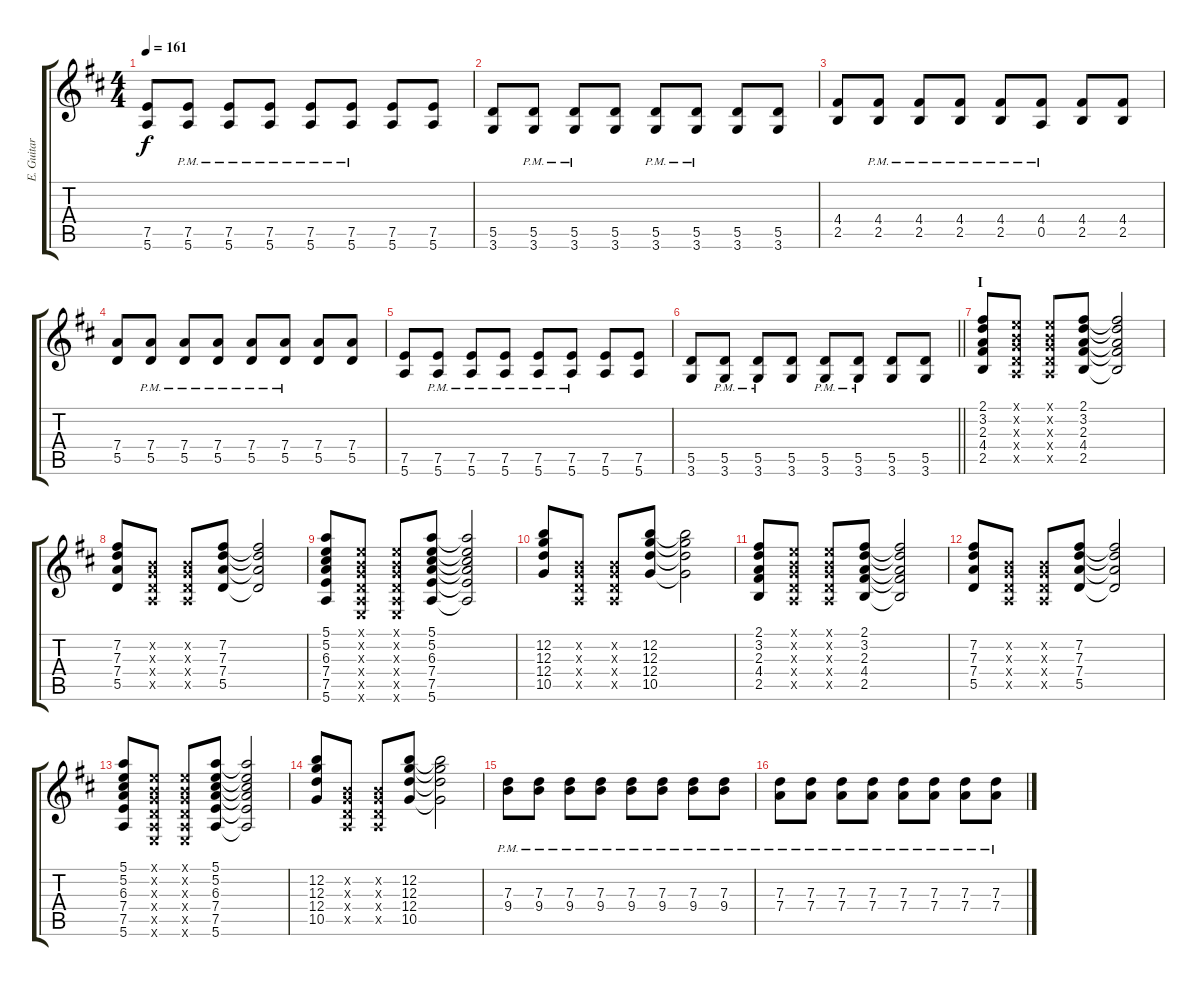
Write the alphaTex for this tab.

\track ("E. Guitar III" "E. Guitar ") {instrument overdrivenguitar}
\staff {score tabs}
\tuning (E4 B3 G3 D3 A2 E2) {hide}
\ts (4 4)
\tempo 161
\clef g2
\ks d
(7.5 5.6).8{dy f} (7.5{pm} 5.6{pm}).8 (7.5{pm} 5.6{pm}).8 (7.5{pm} 5.6{pm}).8 (7.5{pm} 5.6{pm}).8 (7.5{pm} 5.6{pm}).8 (7.5 5.6).8 (7.5 5.6).8 |
(5.5 3.6).8 (5.5{pm} 3.6{pm}).8 (5.5{pm} 3.6{pm}).8 (5.5 3.6).8 (5.5{pm} 3.6{pm}).8 (5.5{pm} 3.6{pm}).8 (5.5 3.6).8 (5.5 3.6).8 |
(4.4 2.5).8 (4.4{pm} 2.5{pm}).8 (4.4{pm} 2.5{pm}).8 (4.4{pm} 2.5{pm}).8 (4.4{pm} 2.5{pm}).8 (4.4{pm} 0.5{pm}).8 (4.4 2.5).8 (4.4 2.5).8 |
(7.4 5.5).8 (7.4{pm} 5.5{pm}).8 (7.4{pm} 5.5{pm}).8 (7.4{pm} 5.5{pm}).8 (7.4{pm} 5.5{pm}).8 (7.4{pm} 5.5{pm}).8 (7.4 5.5).8 (7.4 5.5).8 |
(7.5 5.6).8 (7.5{pm} 5.6{pm}).8 (7.5{pm} 5.6{pm}).8 (7.5{pm} 5.6{pm}).8 (7.5{pm} 5.6{pm}).8 (7.5{pm} 5.6{pm}).8 (7.5 5.6).8 (7.5 5.6).8 |
\barLineRight lightlight
(5.5 3.6).8 (5.5{pm} 3.6{pm}).8 (5.5{pm} 3.6{pm}).8 (5.5 3.6).8 (5.5{pm} 3.6{pm}).8 (5.5{pm} 3.6{pm}).8 (5.5 3.6).8 (5.5 3.6).8 |
\section ("" "I")
(2.1 3.2 2.3 4.4 2.5).8 (0.1{x} 0.2{x} 0.3{x} 0.4{x} 0.5{x}).8 (0.1{x} 0.2{x} 0.3{x} 0.4{x} 0.5{x}).8 (2.1 3.2 2.3 4.4 2.5).8 (2.1{t} 3.2{t} 2.3{t} 4.4{t} 2.5{t}).2 |
(7.2 7.3 7.4 5.5).8 (0.2{x} 0.3{x} 0.4{x} 0.5{x}).8 (0.2{x} 0.3{x} 0.4{x} 0.5{x}).8 (7.2 7.3 7.4 5.5).8 (7.2{t} 7.3{t} 7.4{t} 5.5{t}).2 |
(5.1 5.2 6.3 7.4 7.5 5.6).8 (0.1{x} 0.2{x} 0.3{x} 0.4{x} 0.5{x} 0.6{x}).8 (0.1{x} 0.2{x} 0.3{x} 0.4{x} 0.5{x} 0.6{x}).8 (5.1 5.2 6.3 7.4 7.5 5.6).8 (5.1{t} 5.2{t} 6.3{t} 7.4{t} 7.5{t} 5.6{t}).2 |
(12.2 12.3 12.4 10.5).8 (0.2{x} 0.3{x} 0.4{x} 0.5{x}).8 (0.2{x} 0.3{x} 0.4{x} 0.5{x}).8 (12.2 12.3 12.4 10.5).8 (12.2{t} 12.3{t} 12.4{t} 10.5{t}).2 |
(2.1 3.2 2.3 4.4 2.5).8 (0.1{x} 0.2{x} 0.3{x} 0.4{x} 0.5{x}).8 (0.1{x} 0.2{x} 0.3{x} 0.4{x} 0.5{x}).8 (2.1 3.2 2.3 4.4 2.5).8 (2.1{t} 3.2{t} 2.3{t} 4.4{t} 2.5{t}).2 |
(7.2 7.3 7.4 5.5).8 (0.2{x} 0.3{x} 0.4{x} 0.5{x}).8 (0.2{x} 0.3{x} 0.4{x} 0.5{x}).8 (7.2 7.3 7.4 5.5).8 (7.2{t} 7.3{t} 7.4{t} 5.5{t}).2 |
(5.1 5.2 6.3 7.4 7.5 5.6).8 (0.1{x} 0.2{x} 0.3{x} 0.4{x} 0.5{x} 0.6{x}).8 (0.1{x} 0.2{x} 0.3{x} 0.4{x} 0.5{x} 0.6{x}).8 (5.1 5.2 6.3 7.4 7.5 5.6).8 (5.1{t} 5.2{t} 6.3{t} 7.4{t} 7.5{t} 5.6{t}).2 |
(12.2 12.3 12.4 10.5).8 (0.2{x} 0.3{x} 0.4{x} 0.5{x}).8 (0.2{x} 0.3{x} 0.4{x} 0.5{x}).8 (12.2 12.3 12.4 10.5).8 (12.2{t} 12.3{t} 12.4{t} 10.5{t}).2 |
(7.3{pm} 9.4{pm}).8 (7.3{pm} 9.4{pm}).8 (7.3{pm} 9.4{pm}).8 (7.3{pm} 9.4{pm}).8 (7.3{pm} 9.4{pm}).8 (7.3{pm} 9.4{pm}).8 (7.3{pm} 9.4{pm}).8 (7.3{pm} 9.4{pm}).8 |
(7.3{pm} 7.4{pm}).8 (7.3{pm} 7.4{pm}).8 (7.3{pm} 7.4{pm}).8 (7.3{pm} 7.4{pm}).8 (7.3{pm} 7.4{pm}).8 (7.3{pm} 7.4{pm}).8 (7.3{pm} 7.4{pm}).8 (7.3{pm} 7.4{pm}).8
